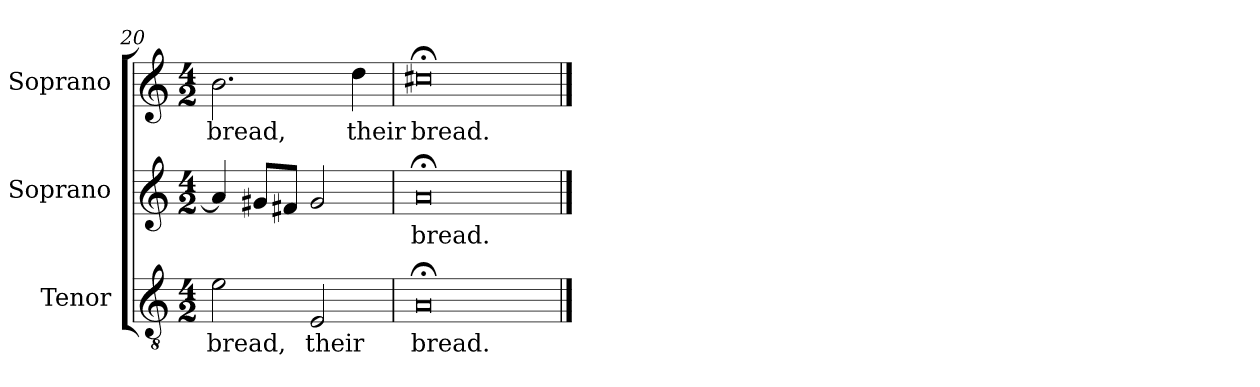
**kern	**text	**kern	**text	**kern	**text
*part3	*part3	*part2	*part2	*part1	*part1
*staff3	*staff3	*staff2	*staff2	*staff1	*staff1
*I"Tenor	*	*I"Soprano	*	*I"Soprano	*
*	*	*I'S.	*	*I'S.	*
*clefGv2	*	*clefG2	*	*clefG2	*
*k[]	*	*k[]	*	*k[]	*
*C:	*	*C:	*	*C:	*
*M4/2	*	*M4/2	*	*M4/2	*
=20	=20	=20	=20	=20	=20
!	!LO:LY:b:color=#000000	!	!	!	!
!	!	!	!	!	!LO:LY:b:color=#000000
2ei\	bread,	4ai/]	.	2.bi\	bread,
.	.	8g#Xi/L	.	.	.
.	.	8f#Xi/J	.	.	.
!	!LO:LY:b:color=#000000	!	!	!	!
2Ei/	their	2g#i/	.	.	.
!	!	!	!	!	!LO:LY:b:color=#000000
.	.	.	.	4ddi\	their
=21	=21	=21	=21	=21	=21
!	!LO:LY:b:color=#000000	!	!	!	!
!	!	!	!LO:LY:b:color=#000000	!	!
!	!	!	!	!	!LO:LY:b:color=#000000
0A;i	bread.	0a;i	bread.	0cc#X;i	bread.
==	==	==	==	==	==
*-	*-	*-	*-	*-	*-
